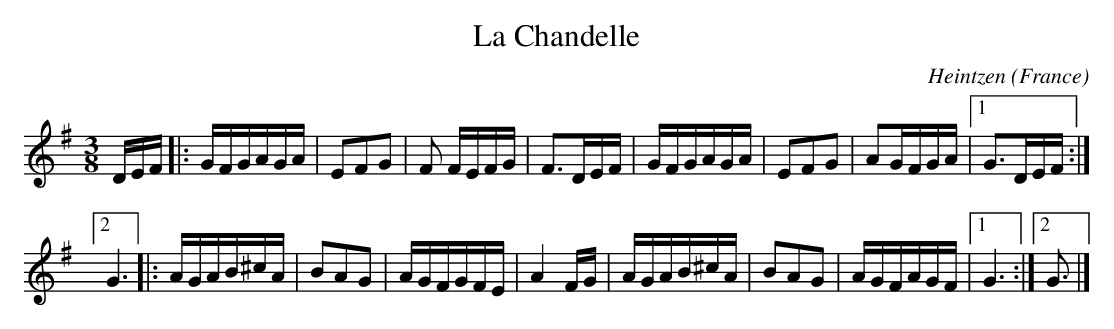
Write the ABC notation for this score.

X:1
T:La Chandelle
C:Heintzen
O:France
M:3/8
L:1/16
K:G major
DEF |: GFGAGA | E2F2G2 | F2 FEFG | F3DEF | GFGAGA | E2F2G2 | A2GFGA | [1 G3DEF :|
[2 G6 |: AGAB^cA | B2A2G2 | AGFGFE | A4 FG | AGAB^cA | B2A2G2 | AGFAGF | [1 G6 :| [2 G3 |]
